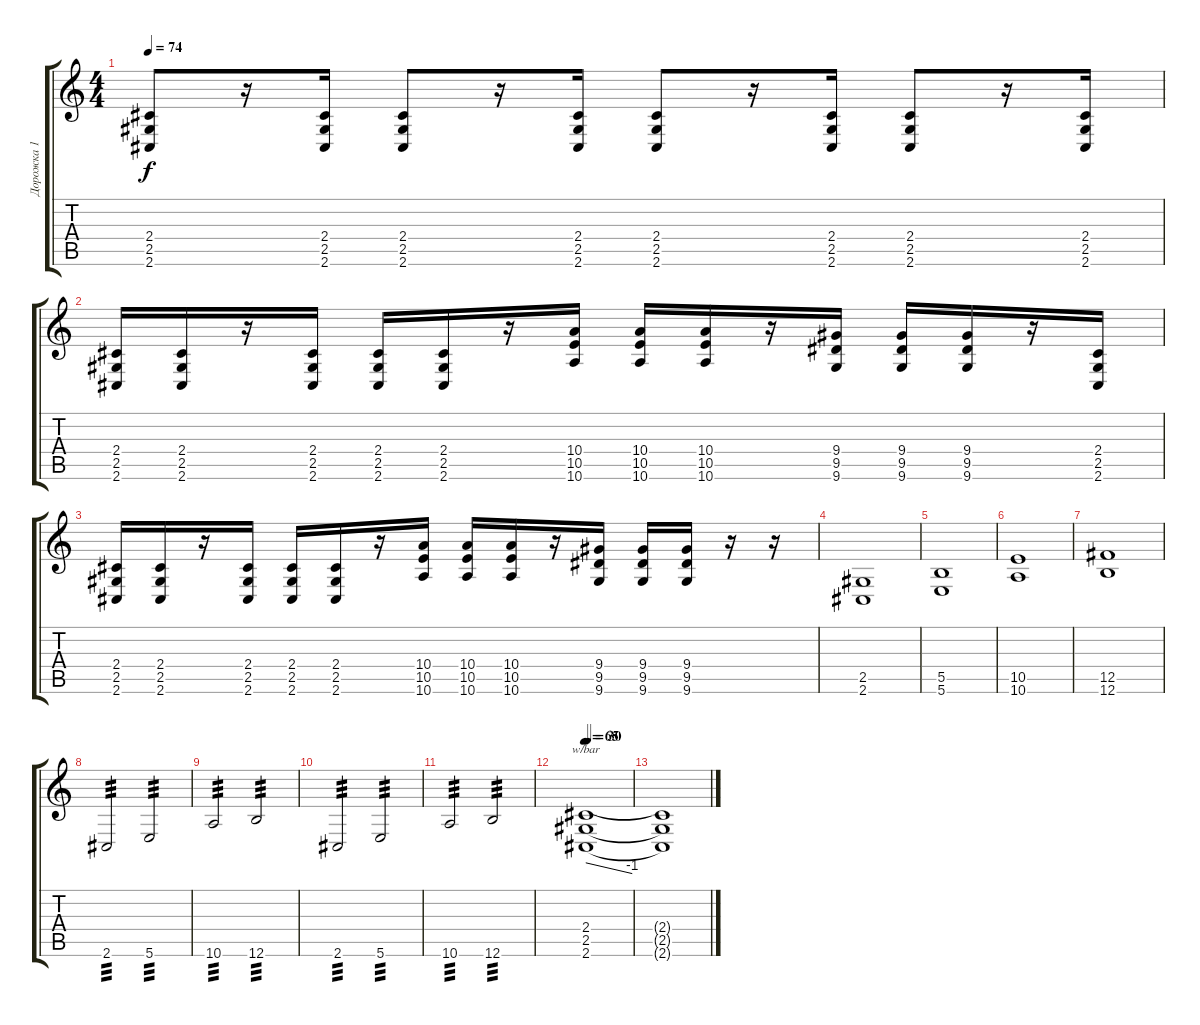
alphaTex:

\track ("Дорожка 1" "Дорожка 1") {instrument distortionguitar}
\staff {score tabs}
\tuning (Db4 Ab3 E3 B2 Gb2 B1) {hide}
\ts (4 4)
\tempo 74
\clef g2
\ks c
(2.4 2.5 2.6).8{dy f} r.16 (2.4 2.5 2.6).16 (2.4 2.5 2.6).8 r.16 (2.4 2.5 2.6).16 (2.4 2.5 2.6).8 r.16 (2.4 2.5 2.6).16 (2.4 2.5 2.6).8 r.16 (2.4 2.5 2.6).16 |
(2.4 2.5 2.6).16 (2.4 2.5 2.6).16 r.16 (2.4 2.5 2.6).16 (2.4 2.5 2.6).16 (2.4 2.5 2.6).16 r.16 (10.4 10.5 10.6).16 (10.4 10.5 10.6).16 (10.4 10.5 10.6).16 r.16 (9.4 9.5 9.6).16 (9.4 9.5 9.6).16 (9.4 9.5 9.6).16 r.16 (2.4 2.5 2.6).16 |
(2.4 2.5 2.6).16 (2.4 2.5 2.6).16 r.16 (2.4 2.5 2.6).16 (2.4 2.5 2.6).16 (2.4 2.5 2.6).16 r.16 (10.4 10.5 10.6).16 (10.4 10.5 10.6).16 (10.4 10.5 10.6).16 r.16 (9.4 9.5 9.6).16 (9.4 9.5 9.6).16 (9.4 9.5 9.6).16 r.16 r.16 |
(2.5 2.6).1 |
(5.5 5.6).1 |
(10.5 10.6).1 |
(12.5 12.6).1 |
2.6.2{tp 3} 5.6.2{tp 3} |
10.6.2{tp 3} 12.6.2{tp 3} |
2.6.2{tp 3} 5.6.2{tp 3} |
10.6.2{tp 3} 12.6.2{tp 3} |
\tempo 65
\tempo (30 0.0625)
(2.4 2.5 2.6).1{tbe (dive default 0 0 60 -4)} |
(2.4{t} 2.5{t} 2.6{t}).1
